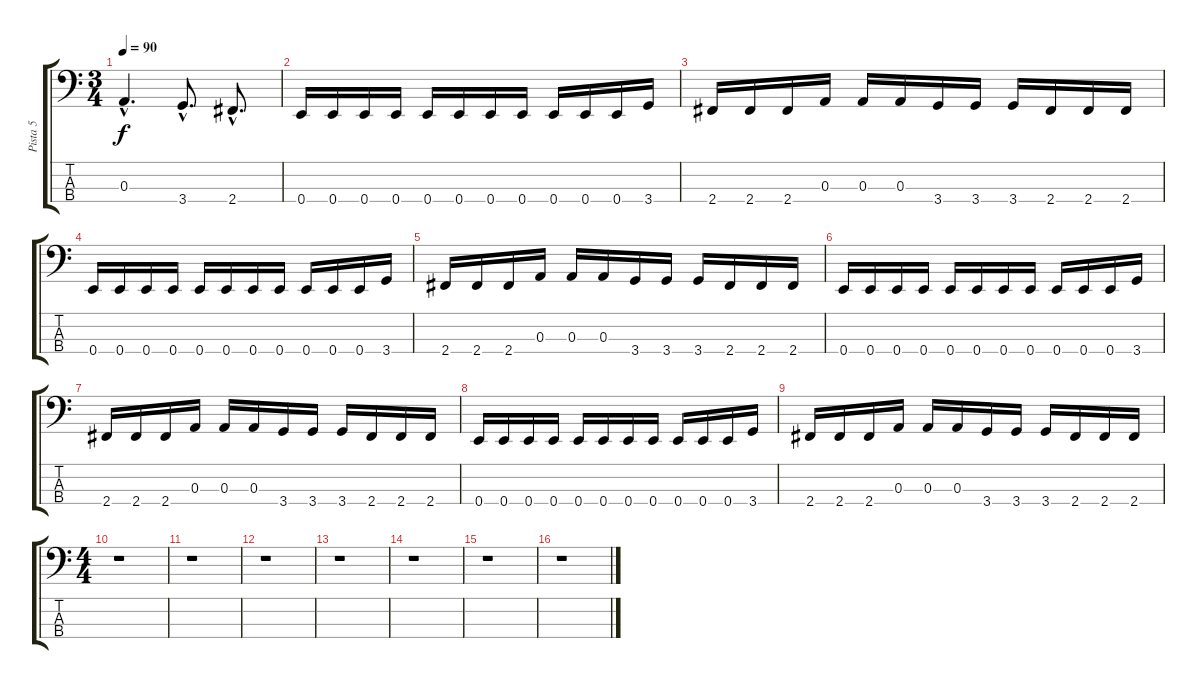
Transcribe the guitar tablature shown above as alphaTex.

\track ("Pista 5" "Pista 5") {instrument electricbasspick}
\staff {score tabs}
\tuning (G2 D2 A1 E1) {hide}
\ts (3 4)
\tempo 90
\clef f4
\ks c
0.3{hac}.4{d dy f} 3.4{hac}.8{d} 2.4{hac}.8{d} |
0.4.16 0.4.16 0.4.16 0.4.16 0.4.16 0.4.16 0.4.16 0.4.16 0.4.16 0.4.16 0.4.16 3.4.16 |
2.4.16 2.4.16 2.4.16 0.3.16 0.3.16 0.3.16 3.4.16 3.4.16 3.4.16 2.4.16 2.4.16 2.4.16 |
0.4.16 0.4.16 0.4.16 0.4.16 0.4.16 0.4.16 0.4.16 0.4.16 0.4.16 0.4.16 0.4.16 3.4.16 |
2.4.16 2.4.16 2.4.16 0.3.16 0.3.16 0.3.16 3.4.16 3.4.16 3.4.16 2.4.16 2.4.16 2.4.16 |
0.4.16 0.4.16 0.4.16 0.4.16 0.4.16 0.4.16 0.4.16 0.4.16 0.4.16 0.4.16 0.4.16 3.4.16 |
2.4.16 2.4.16 2.4.16 0.3.16 0.3.16 0.3.16 3.4.16 3.4.16 3.4.16 2.4.16 2.4.16 2.4.16 |
0.4.16 0.4.16 0.4.16 0.4.16 0.4.16 0.4.16 0.4.16 0.4.16 0.4.16 0.4.16 0.4.16 3.4.16 |
2.4.16 2.4.16 2.4.16 0.3.16 0.3.16 0.3.16 3.4.16 3.4.16 3.4.16 2.4.16 2.4.16 2.4.16 |
\ts (4 4)
r.1 |
r.1 |
r.1 |
r.1 |
r.1 |
r.1 |
r.1
